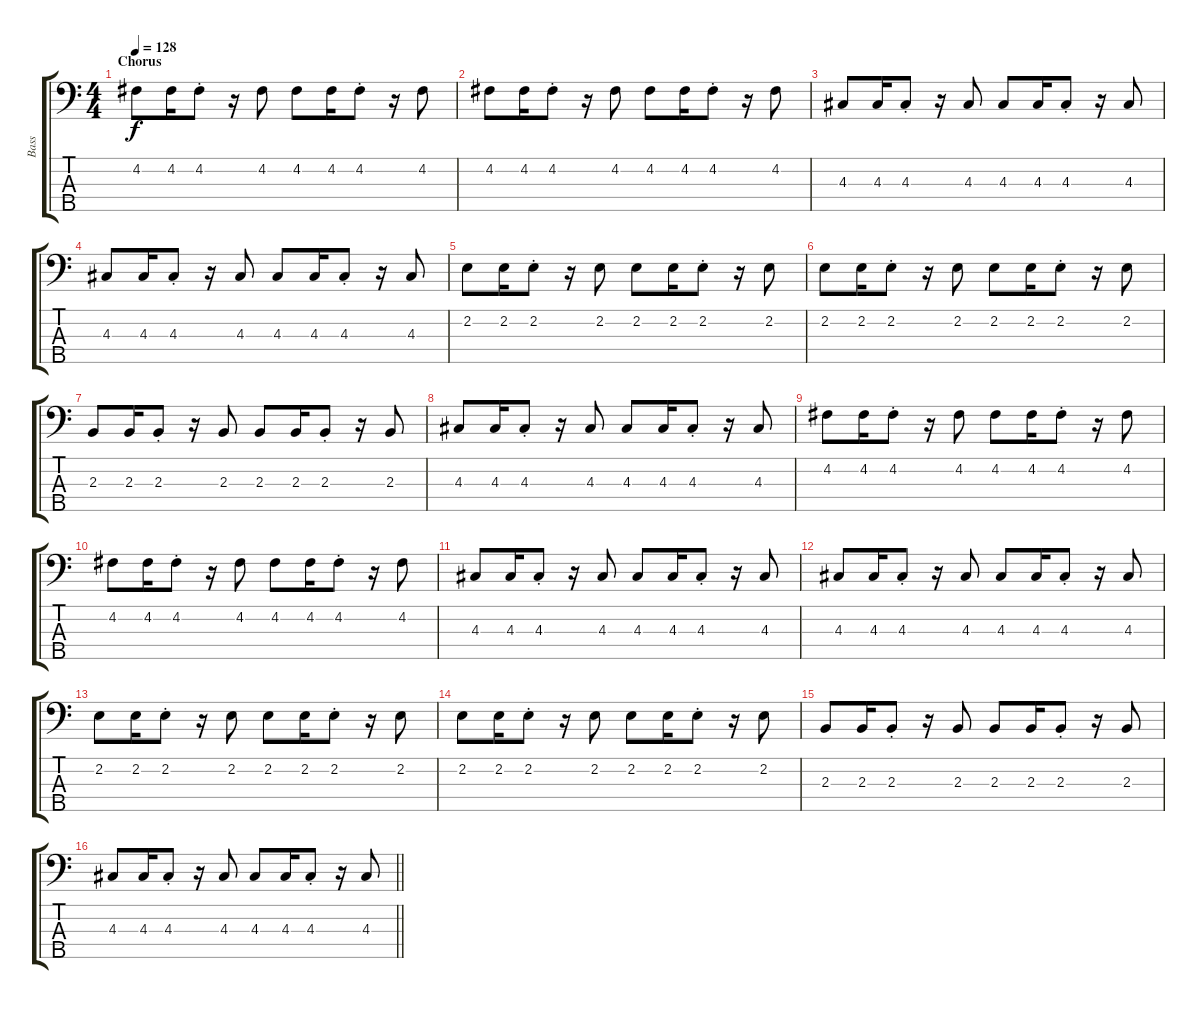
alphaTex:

\track ("Bass" "Bass") {instrument electricbassfinger}
\staff {score tabs}
\tuning (G2 D2 A1 E1 B0) {hide}
\ts (4 4)
\section ("" "Chorus")
\tempo 128
\clef f4
\ks c
4.2.8{dy f} 4.2.16 4.2{st}.8 r.16 4.2.8 4.2.8 4.2.16 4.2{st}.8 r.16 4.2.8 |
4.2.8 4.2.16 4.2{st}.8 r.16 4.2.8 4.2.8 4.2.16 4.2{st}.8 r.16 4.2.8 |
4.3.8 4.3.16 4.3{st}.8 r.16 4.3.8 4.3.8 4.3.16 4.3{st}.8 r.16 4.3.8 |
4.3.8 4.3.16 4.3{st}.8 r.16 4.3.8 4.3.8 4.3.16 4.3{st}.8 r.16 4.3.8 |
2.2.8 2.2.16 2.2{st}.8 r.16 2.2.8 2.2.8 2.2.16 2.2{st}.8 r.16 2.2.8 |
2.2.8 2.2.16 2.2{st}.8 r.16 2.2.8 2.2.8 2.2.16 2.2{st}.8 r.16 2.2.8 |
2.3.8 2.3.16 2.3{st}.8 r.16 2.3.8 2.3.8 2.3.16 2.3{st}.8 r.16 2.3.8 |
4.3.8 4.3.16 4.3{st}.8 r.16 4.3.8 4.3.8 4.3.16 4.3{st}.8 r.16 4.3.8 |
4.2.8 4.2.16 4.2{st}.8 r.16 4.2.8 4.2.8 4.2.16 4.2{st}.8 r.16 4.2.8 |
4.2.8 4.2.16 4.2{st}.8 r.16 4.2.8 4.2.8 4.2.16 4.2{st}.8 r.16 4.2.8 |
4.3.8 4.3.16 4.3{st}.8 r.16 4.3.8 4.3.8 4.3.16 4.3{st}.8 r.16 4.3.8 |
4.3.8 4.3.16 4.3{st}.8 r.16 4.3.8 4.3.8 4.3.16 4.3{st}.8 r.16 4.3.8 |
2.2.8 2.2.16 2.2{st}.8 r.16 2.2.8 2.2.8 2.2.16 2.2{st}.8 r.16 2.2.8 |
2.2.8 2.2.16 2.2{st}.8 r.16 2.2.8 2.2.8 2.2.16 2.2{st}.8 r.16 2.2.8 |
2.3.8 2.3.16 2.3{st}.8 r.16 2.3.8 2.3.8 2.3.16 2.3{st}.8 r.16 2.3.8 |
\barLineRight lightlight
4.3.8 4.3.16 4.3{st}.8 r.16 4.3.8 4.3.8 4.3.16 4.3{st}.8 r.16 4.3.8
